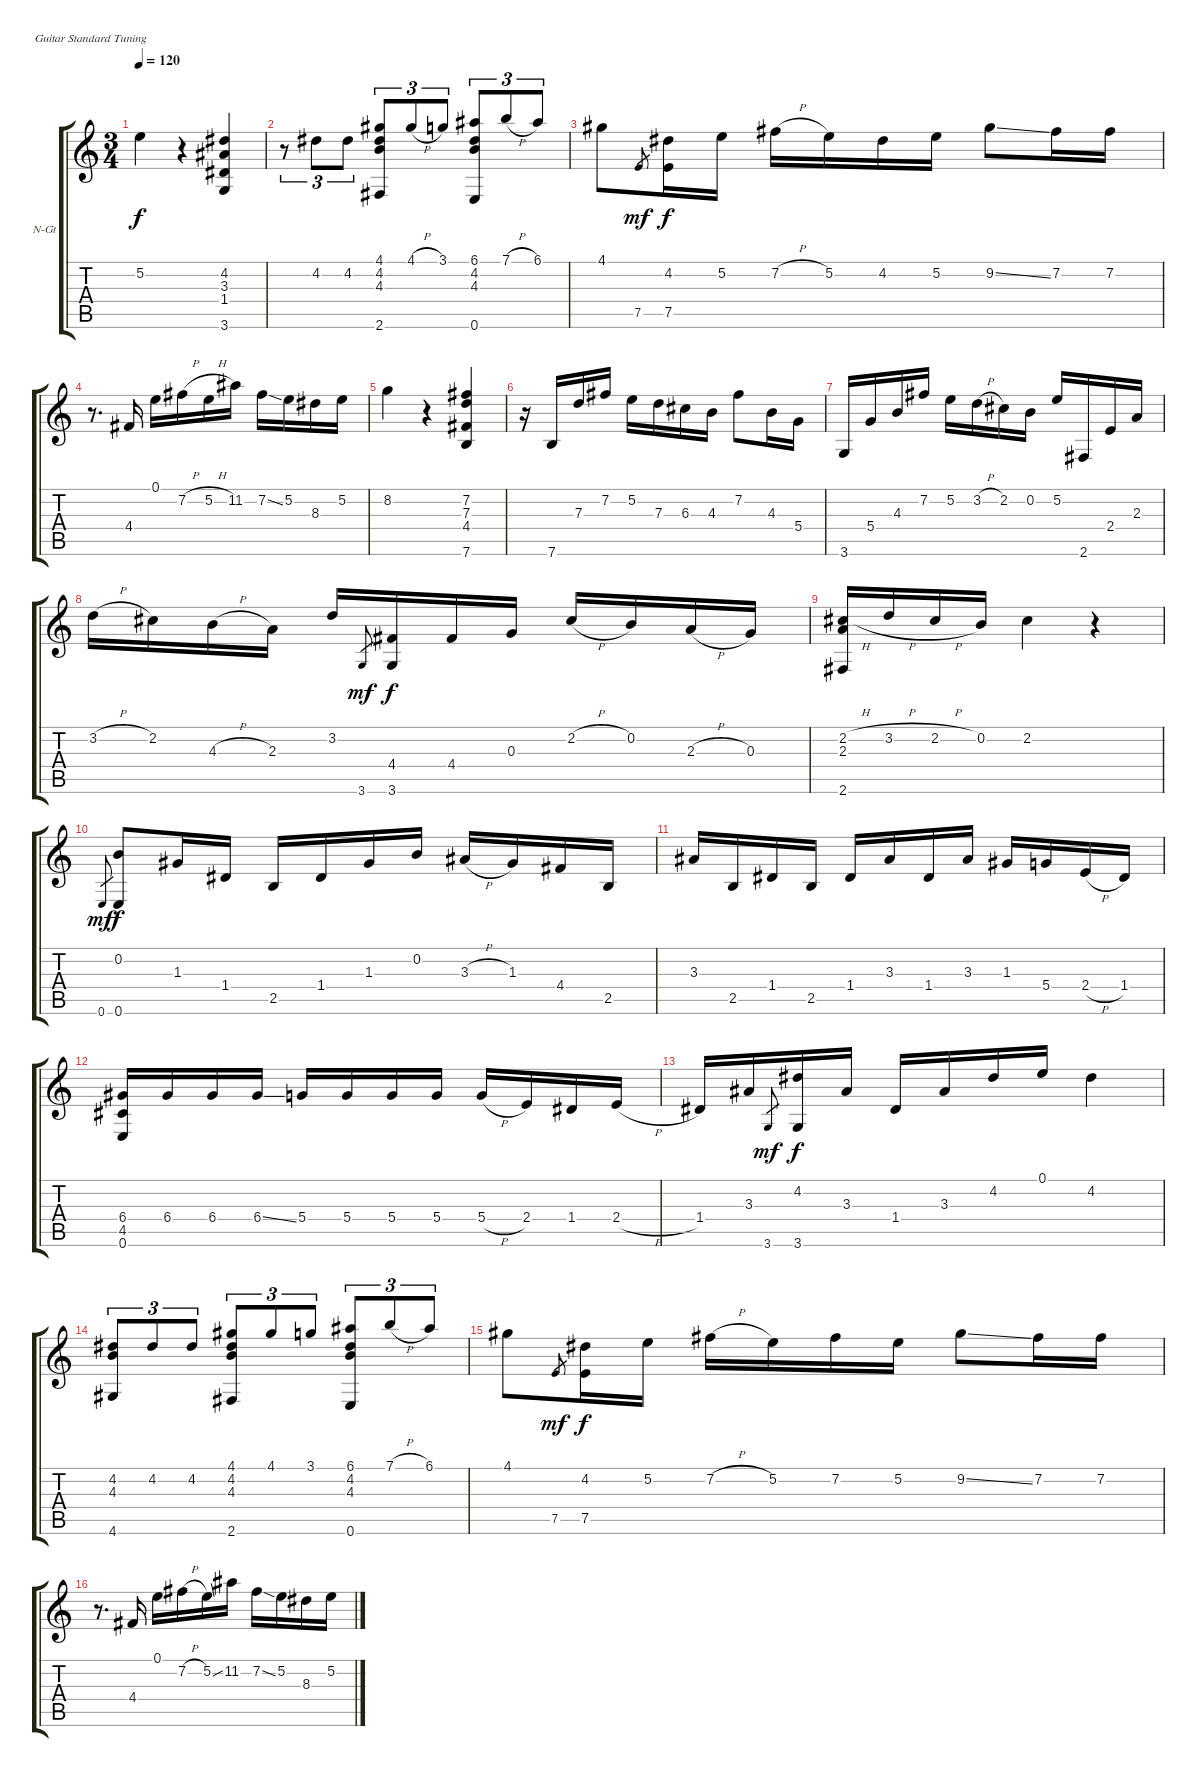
\bracketExtendMode groupsimilarinstruments
\firstSystemTrackNameOrientation horizontal
\otherSystemsTrackNameOrientation horizontal
\track ("Piste 1" "N-Gt") {instrument acousticguitarnylon}
\staff {score tabs}
\tuning (E4 B3 G3 D3 A2 E2)
\ts (3 4)
\tempo 120
\clef g2
\ks c
5.2.4{dy f} r.4 (4.2 3.3 1.4 3.6).4 |
r.8{tu (3 2)} 4.2.8{tu (3 2)} 4.2.8{tu (3 2)} (4.1 4.2 4.3 2.6).8{tu (3 2)} 4.1{h}.8{tu (3 2)} 3.1.8{tu (3 2)} (6.1 4.2 4.3 0.6).8{tu (3 2)} 7.1{h}.8{tu (3 2)} 6.1.8{tu (3 2)} |
4.1.8 7.5.8{gr dy mf} (4.2 7.5).16{dy f} 5.2.16 7.2{h}.16 5.2.16 4.2.16 5.2.16 9.2{ss}.8 7.2.16 7.2.16 |
r.8{d} 4.4.16 0.1.16 7.2{h}.16 5.2{h}.16 11.2.16 7.2{ss}.16 5.2.16 8.3.16 5.2.16 |
8.2.4 r.4 (7.2 7.3 4.4 7.6).4 |
r.16 7.6.16 7.3.16 7.2.16 5.2.16 7.3.16 6.3.16 4.3.16 7.2.8 4.3.16 5.4.16 |
3.6.16 5.4.16 4.3.16 7.2.16 5.2.16 3.2{h}.16 2.2.16 0.2.16 5.2.16 2.6.16 2.4.16 2.3.16 |
3.2{h}.16 2.2.16 4.3{h}.16 2.3.16 3.2.16 3.6.8{gr dy mf} (4.4 3.6).16{dy f} 4.4.16 0.3.16 2.2{h}.16 0.2.16 2.3{h}.16 0.3.16 |
(2.2{h} 2.3 2.6).16 3.2{h}.16 2.2{h}.16 0.2.16 2.2.4 r.4 |
0.6.8{gr dy mf} (0.2 0.6).8{dy f} 1.3.16 1.4.16 2.5.16 1.4.16 1.3.16 0.2.16 3.3{h}.16 1.3.16 4.4.16 2.5.16 |
3.3.16 2.5.16 1.4.16 2.5.16 1.4.16 3.3.16 1.4.16 3.3.16 1.3.16 5.4.16 2.4{h}.16 1.4.16 |
(6.4 4.5 0.6).16 6.4.16 6.4.16 6.4{ss}.16 5.4.16 5.4.16 5.4.16 5.4.16 5.4{h}.16 2.4.16 1.4.16 2.4{h}.16 |
1.4.16 3.3.16 3.6.8{gr dy mf} (4.2 3.6).16{dy f} 3.3.16 1.4.16 3.3.16 4.2.16 0.1.16 4.2.4 |
(4.2 4.3 4.6).8{tu (3 2)} 4.2.8{tu (3 2)} 4.2.8{tu (3 2)} (4.1 4.2 4.3 2.6).8{tu (3 2)} 4.1.8{tu (3 2)} 3.1.8{tu (3 2)} (6.1 4.2 4.3 0.6).8{tu (3 2)} 7.1{h}.8{tu (3 2)} 6.1.8{tu (3 2)} |
4.1.8 7.5.8{gr dy mf} (4.2 7.5).16{dy f} 5.2.16 7.2{h}.16 5.2.16 7.2.16 5.2.16 9.2{ss}.8 7.2.16 7.2.16 |
r.8{d} 4.4.16 0.1.16 7.2{h}.16 5.2{ss}.16 11.2.16 7.2{ss}.16 5.2.16 8.3.16 5.2.16
